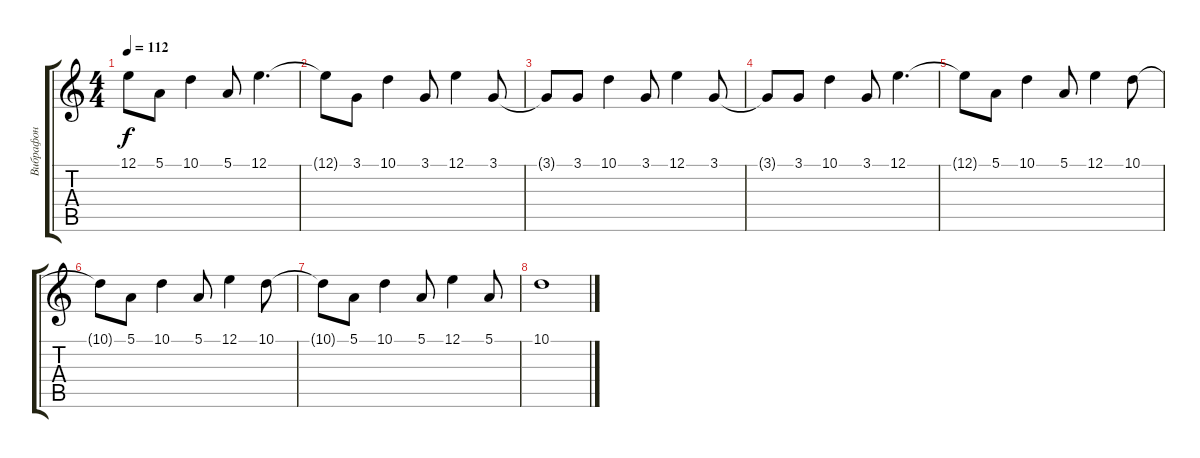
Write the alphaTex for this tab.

\track ("Вибрафон" "Вибрафон") {instrument vibraphone}
\staff {score tabs}
\tuning (E4 B3 G3 D3 A2 E2) {hide}
\ts (4 4)
\tempo 112
\clef g2
\ks c
12.1{t}.8{dy f} 5.1.8 10.1.4 5.1.8 12.1.4{d} |
12.1{t}.8 3.1.8 10.1.4 3.1.8 12.1.4 3.1.8 |
3.1{t}.8 3.1.8 10.1.4 3.1.8 12.1.4 3.1.8 |
3.1{t}.8 3.1.8 10.1.4 3.1.8 12.1.4{d} |
12.1{t}.8 5.1.8 10.1.4 5.1.8 12.1.4 10.1.8 |
10.1{t}.8 5.1.8 10.1.4 5.1.8 12.1.4 10.1.8 |
10.1{t}.8 5.1.8 10.1.4 5.1.8 12.1.4 5.1.8 |
10.1.1
